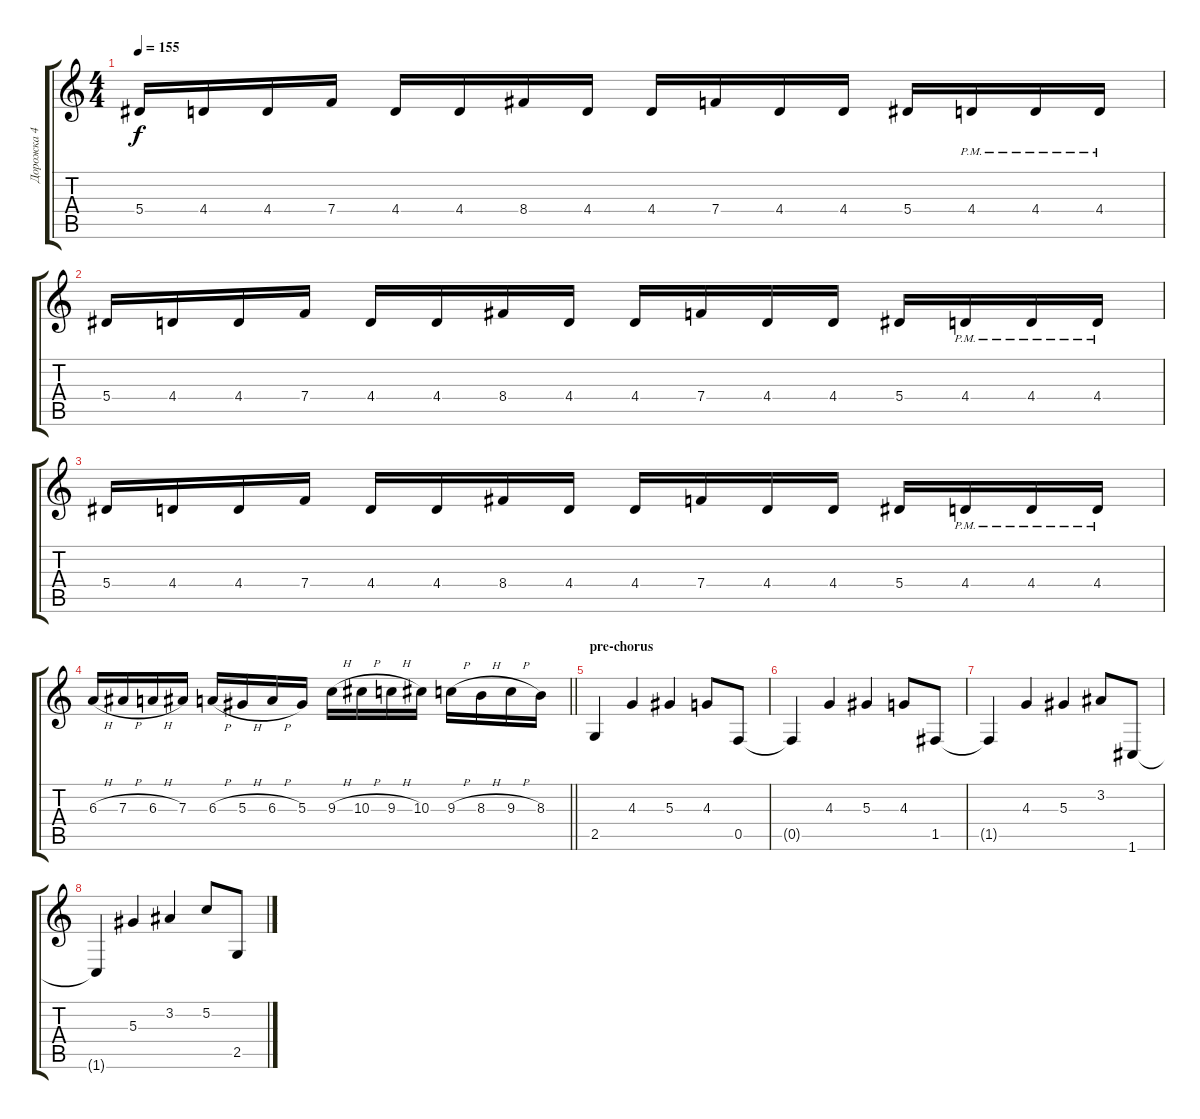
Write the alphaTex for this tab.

\track ("Дорожка 4" "Дорожка 4") {instrument distortionguitar}
\staff {score tabs}
\tuning (C4 G3 Eb3 Bb2 F2 C2) {hide}
\ts (4 4)
\tempo 155
\clef g2
\ks c
5.4.16{dy f} 4.4.16 4.4.16 7.4.16 4.4.16 4.4.16 8.4.16 4.4.16 4.4.16 7.4.16 4.4.16 4.4.16 5.4.16 4.4{pm}.16 4.4{pm}.16 4.4{pm}.16 |
5.4.16 4.4.16 4.4.16 7.4.16 4.4.16 4.4.16 8.4.16 4.4.16 4.4.16 7.4.16 4.4.16 4.4.16 5.4.16 4.4{pm}.16 4.4{pm}.16 4.4{pm}.16 |
5.4.16 4.4.16 4.4.16 7.4.16 4.4.16 4.4.16 8.4.16 4.4.16 4.4.16 7.4.16 4.4.16 4.4.16 5.4.16 4.4{pm}.16 4.4{pm}.16 4.4{pm}.16 |
\barLineRight lightlight
6.3{h}.16 7.3{h}.16 6.3{h}.16 7.3.16 6.3{h}.16 5.3{h}.16 6.3{h}.16 5.3.16 9.3{h}.16 10.3{h}.16 9.3{h}.16 10.3.16 9.3{h}.16 8.3{h}.16 9.3{h}.16 8.3.16 |
\section ("" "pre-chorus")
2.5.4 4.3.4 5.3.4 4.3.8 0.5.8 |
0.5{t}.4 4.3.4 5.3.4 4.3.8 1.5.8 |
1.5{t}.4 4.3.4 5.3.4 3.2.8 1.6.8 |
1.6{t}.4 5.3.4 3.2.4 5.2.8 2.5.8
